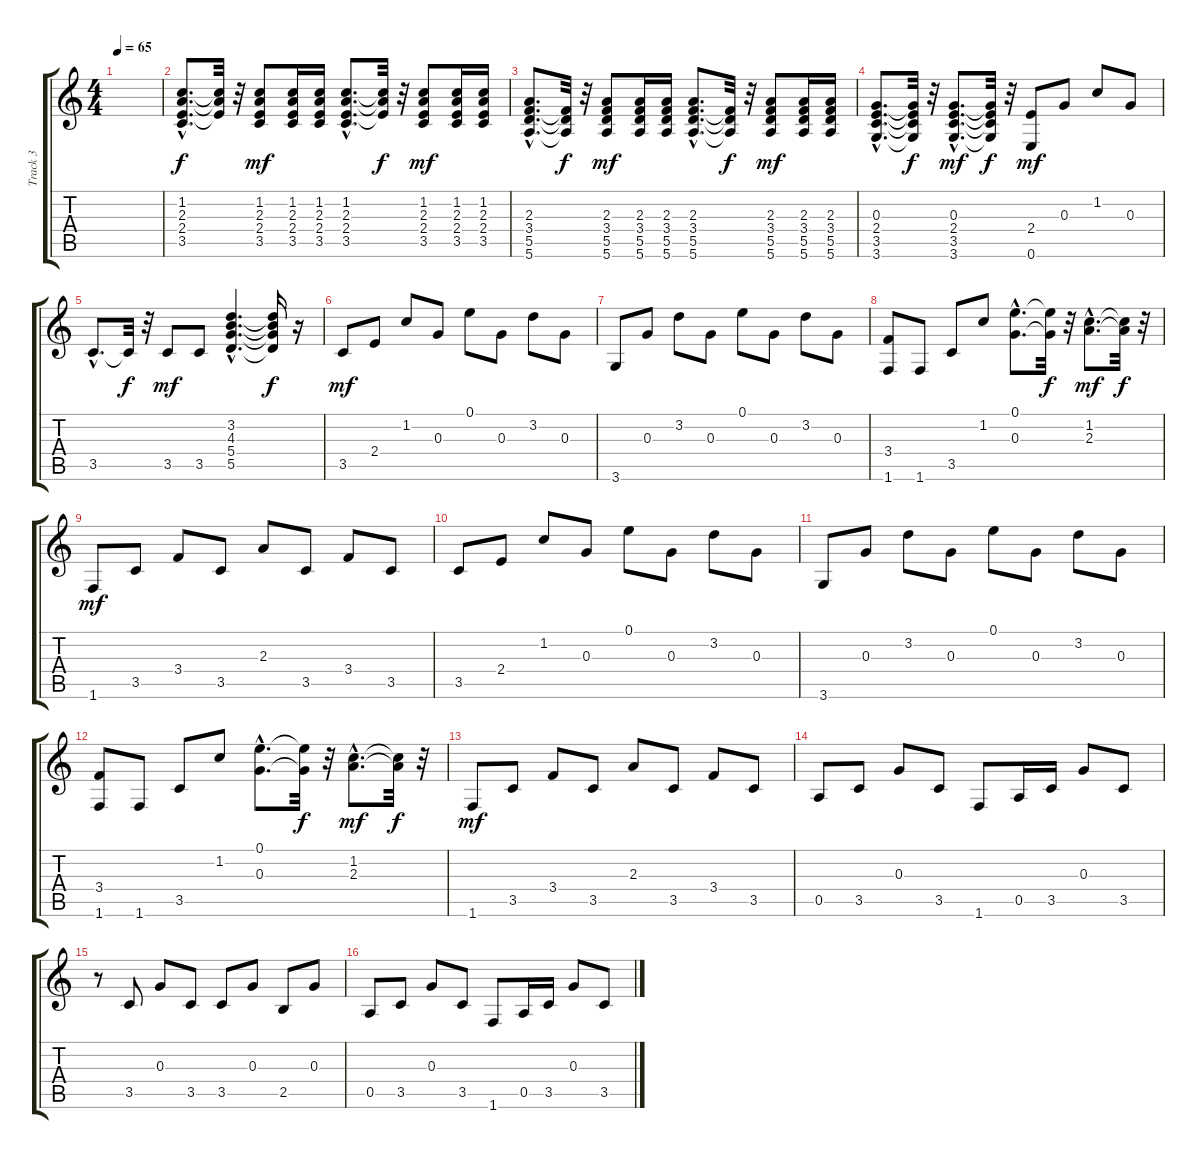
\track ("Track 3" "Track 3") {instrument electricguitarclean}
\staff {score tabs}
\tuning (E4 B3 G3 D3 A2 E2) {hide}
\ts (4 4)
\tempo 65
\clef g2
\ks c
|
(1.2{hac} 2.3{hac} 2.4{hac} 3.5).8{d} (1.2{t} 2.3{t} 2.4{t}).32{dy f} r.32 (1.2 2.3 2.4 3.5).8{dy mf} (1.2 2.3 2.4 3.5).16 (1.2 2.3 2.4 3.5).16 (1.2{hac} 2.3{hac} 2.4{hac} 3.5).8{d} (1.2{t} 2.3{t} 2.4{t}).32{dy f} r.32 (1.2 2.3 2.4 3.5).8{dy mf} (1.2 2.3 2.4 3.5).16 (1.2 2.3 2.4 3.5).16 |
(2.3 3.4{hac} 5.5{hac} 5.6{hac}).8{d} (3.4{t} 5.5{t} 5.6{t}).32{dy f} r.32 (2.3 3.4 5.5 5.6).8{dy mf} (2.3 3.4 5.5 5.6).16 (2.3 3.4 5.5 5.6).16 (2.3 3.4{hac} 5.5{hac} 5.6{hac}).8{d} (3.4{t} 5.5{t} 5.6{t}).32{dy f} r.32 (2.3 3.4 5.5 5.6).8{dy mf} (2.3 3.4 5.5 5.6).16 (2.3 3.4 5.5 5.6).16 |
(0.3{hac} 2.4{hac} 3.5{hac} 3.6{hac}).8{d} (0.3{t} 2.4{t} 3.5{t} 3.6{t}).32{dy f} r.32 (0.3{hac} 2.4{hac} 3.5{hac} 3.6{hac}).8{d dy mf} (0.3{t} 2.4{t} 3.5{t} 3.6{t}).32{dy f} r.32 (2.4 0.6).8{dy mf} 0.3.8 1.2.8 0.3.8 |
3.5{hac}.8{d} 3.5{t}.32{dy f} r.32 3.5.8{dy mf} 3.5.8 (3.2{hac} 4.3{hac} 5.4{hac} 5.5{hac}).4{d} (3.2{t} 4.3{t} 5.4{t} 5.5{t}).16{dy f} r.16 |
3.5.8{dy mf} 2.4.8 1.2.8 0.3.8 0.1.8 0.3.8 3.2.8 0.3.8 |
3.6.8 0.3.8 3.2.8 0.3.8 0.1.8 0.3.8 3.2.8 0.3.8 |
(3.4 1.6).8 1.6.8 3.5.8 1.2.8 (0.1{hac} 0.3{hac}).8{d} (0.1{t} 0.3{t}).32{dy f} r.32 (1.2{hac} 2.3{hac}).8{d dy mf} (1.2{t} 2.3{t}).32{dy f} r.32 |
1.6.8{dy mf} 3.5.8 3.4.8 3.5.8 2.3.8 3.5.8 3.4.8 3.5.8 |
3.5.8 2.4.8 1.2.8 0.3.8 0.1.8 0.3.8 3.2.8 0.3.8 |
3.6.8 0.3.8 3.2.8 0.3.8 0.1.8 0.3.8 3.2.8 0.3.8 |
(3.4 1.6).8 1.6.8 3.5.8 1.2.8 (0.1{hac} 0.3{hac}).8{d} (0.1{t} 0.3{t}).32{dy f} r.32 (1.2{hac} 2.3{hac}).8{d dy mf} (1.2{t} 2.3{t}).32{dy f} r.32 |
1.6.8{dy mf} 3.5.8 3.4.8 3.5.8 2.3.8 3.5.8 3.4.8 3.5.8 |
0.5.8 3.5.8 0.3.8 3.5.8 1.6.8 0.5.16 3.5.16 0.3.8 3.5.8 |
r.8 3.5.8 0.3.8 3.5.8 3.5.8 0.3.8 2.5.8 0.3.8 |
0.5.8 3.5.8 0.3.8 3.5.8 1.6.8 0.5.16 3.5.16 0.3.8 3.5.8
